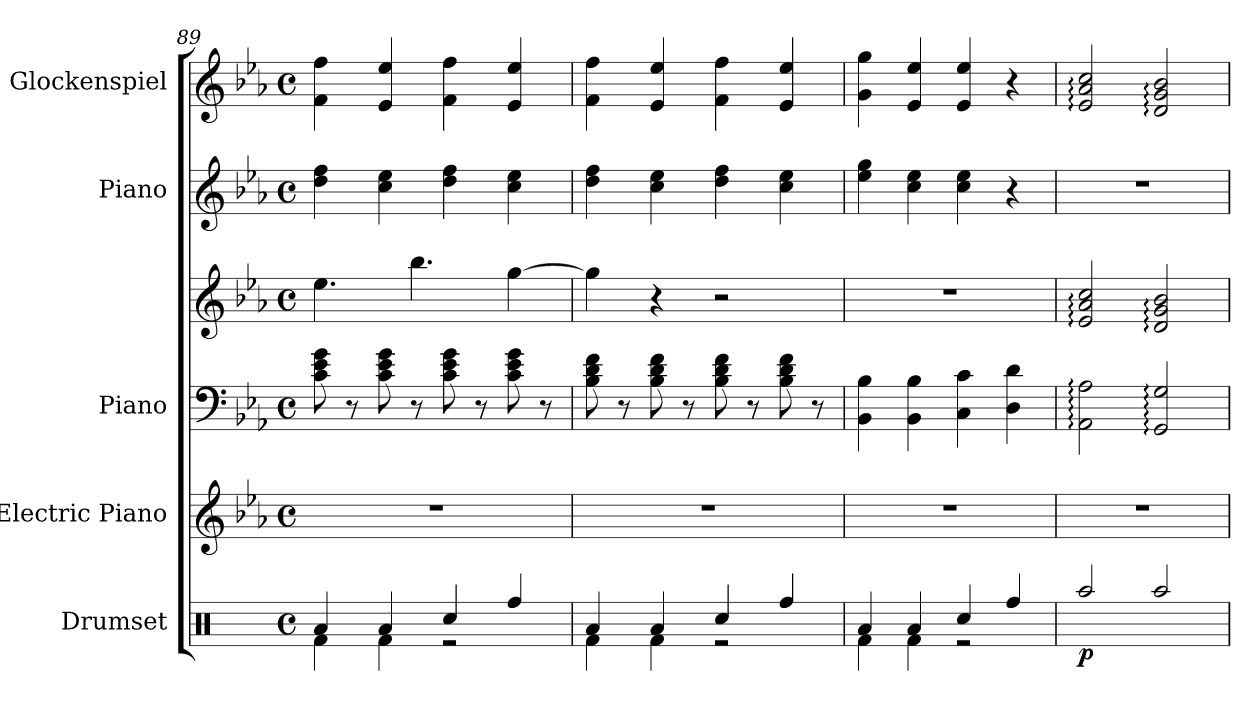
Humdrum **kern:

**kern	**dynam	**kern	**kern	**kern	**kern	**kern
*part5	*part5	*part4	*part3	*part3	*part2	*part1
*staff6	*staff6	*staff5	*staff4	*staff3	*staff2	*staff1
*I"Drumset	*	*I"Electric Piano	*I"Piano	*	*I"Piano	*I"Glockenspiel
*I'Drs.	*	*I'El. Pno.	*I'Pno.	*	*I'Pno.	*I'Glk.
*clefX	*	*clefG2	*clefF4	*clefG2	*clefG2	*clefG2
*	*	*	*	*	*	*ITrd-14c-24
*k[]	*	*k[b-e-a-]	*k[b-e-a-]	*k[b-e-a-]	*k[b-e-a-]	*k[b-e-a-]
*M4/4	*	*M4/4	*M4/4	*M4/4	*M4/4	*M4/4
*met(c)	*	*met(c)	*met(c)	*met(c)	*met(c)	*met(c)
=89	=89	=89	=89	=89	=89	=89
*^	*	*	*	*	*	*
4Ra/	4Rf\	.	1r	8c\ 8e-\ 8g\	4.ee-\	4dd\ 4ff\	4fff\ 4ffff\
.	.	.	.	8r	.	.	.
4Ra/	4Rf\	.	.	8c\ 8e-\ 8g\	.	4cc\ 4ee-\	4eee-/ 4eeee-/
.	.	.	.	8r	4.bb-\	.	.
4Rcc/	2r	.	.	8c\ 8e-\ 8g\	.	4dd\ 4ff\	4fff\ 4ffff\
.	.	.	.	8r	.	.	.
4Rff/	.	.	.	8c\ 8e-\ 8g\	[4gg\	4cc\ 4ee-\	4eee-/ 4eeee-/
.	.	.	.	8r	.	.	.
=90	=90	=90	=90	=90	=90	=90	=90
4Ra/	4Rf\	.	1r	8B-\ 8d\ 8f\	4gg\]	4dd\ 4ff\	4fff\ 4ffff\
.	.	.	.	8r	.	.	.
4Ra/	4Rf\	.	.	8B-\ 8d\ 8f\	4r	4cc\ 4ee-\	4eee-/ 4eeee-/
.	.	.	.	8r	.	.	.
4Rcc/	2r	.	.	8B-\ 8d\ 8f\	2r	4dd\ 4ff\	4fff\ 4ffff\
.	.	.	.	8r	.	.	.
4Rff/	.	.	.	8B-\ 8d\ 8f\	.	4cc\ 4ee-\	4eee-/ 4eeee-/
.	.	.	.	8r	.	.	.
!!LO:LB:g=z
=91	=91	=91	=91	=91	=91	=91	=91
4Ra/	4Rf\	.	1r	4BB-\ 4B-\	1r	4ee-\ 4gg\	4ggg\ 4gggg\
4Ra/	4Rf\	.	.	4BB-\ 4B-\	.	4cc\ 4ee-\	4eee-/ 4eeee-/
4Rcc/	2r	.	.	4C\ 4c\	.	4cc\ 4ee-\	4eee-/ 4eeee-/
4Rff/	.	.	.	4D\ 4d\	.	4r	4r
*v	*v	*	*	*	*	*	*
=92	=92	=92	=92	=92	=92	=92
!	!LO:DY:b	!	!	!	!	!
2Raa/	p	1r	2AA-\: 2A-\:	2e-/: 2a-/: 2cc/:	1r	2eee-/: 2aaa-/: 2cccc/:
2Raa/	.	.	2GG/: 2G/:	2d/: 2g/: 2b-/:	.	2ddd/: 2ggg/: 2bbb-/:
=	=	=	=	=	=	=
*-	*-	*-	*-	*-	*-	*-
